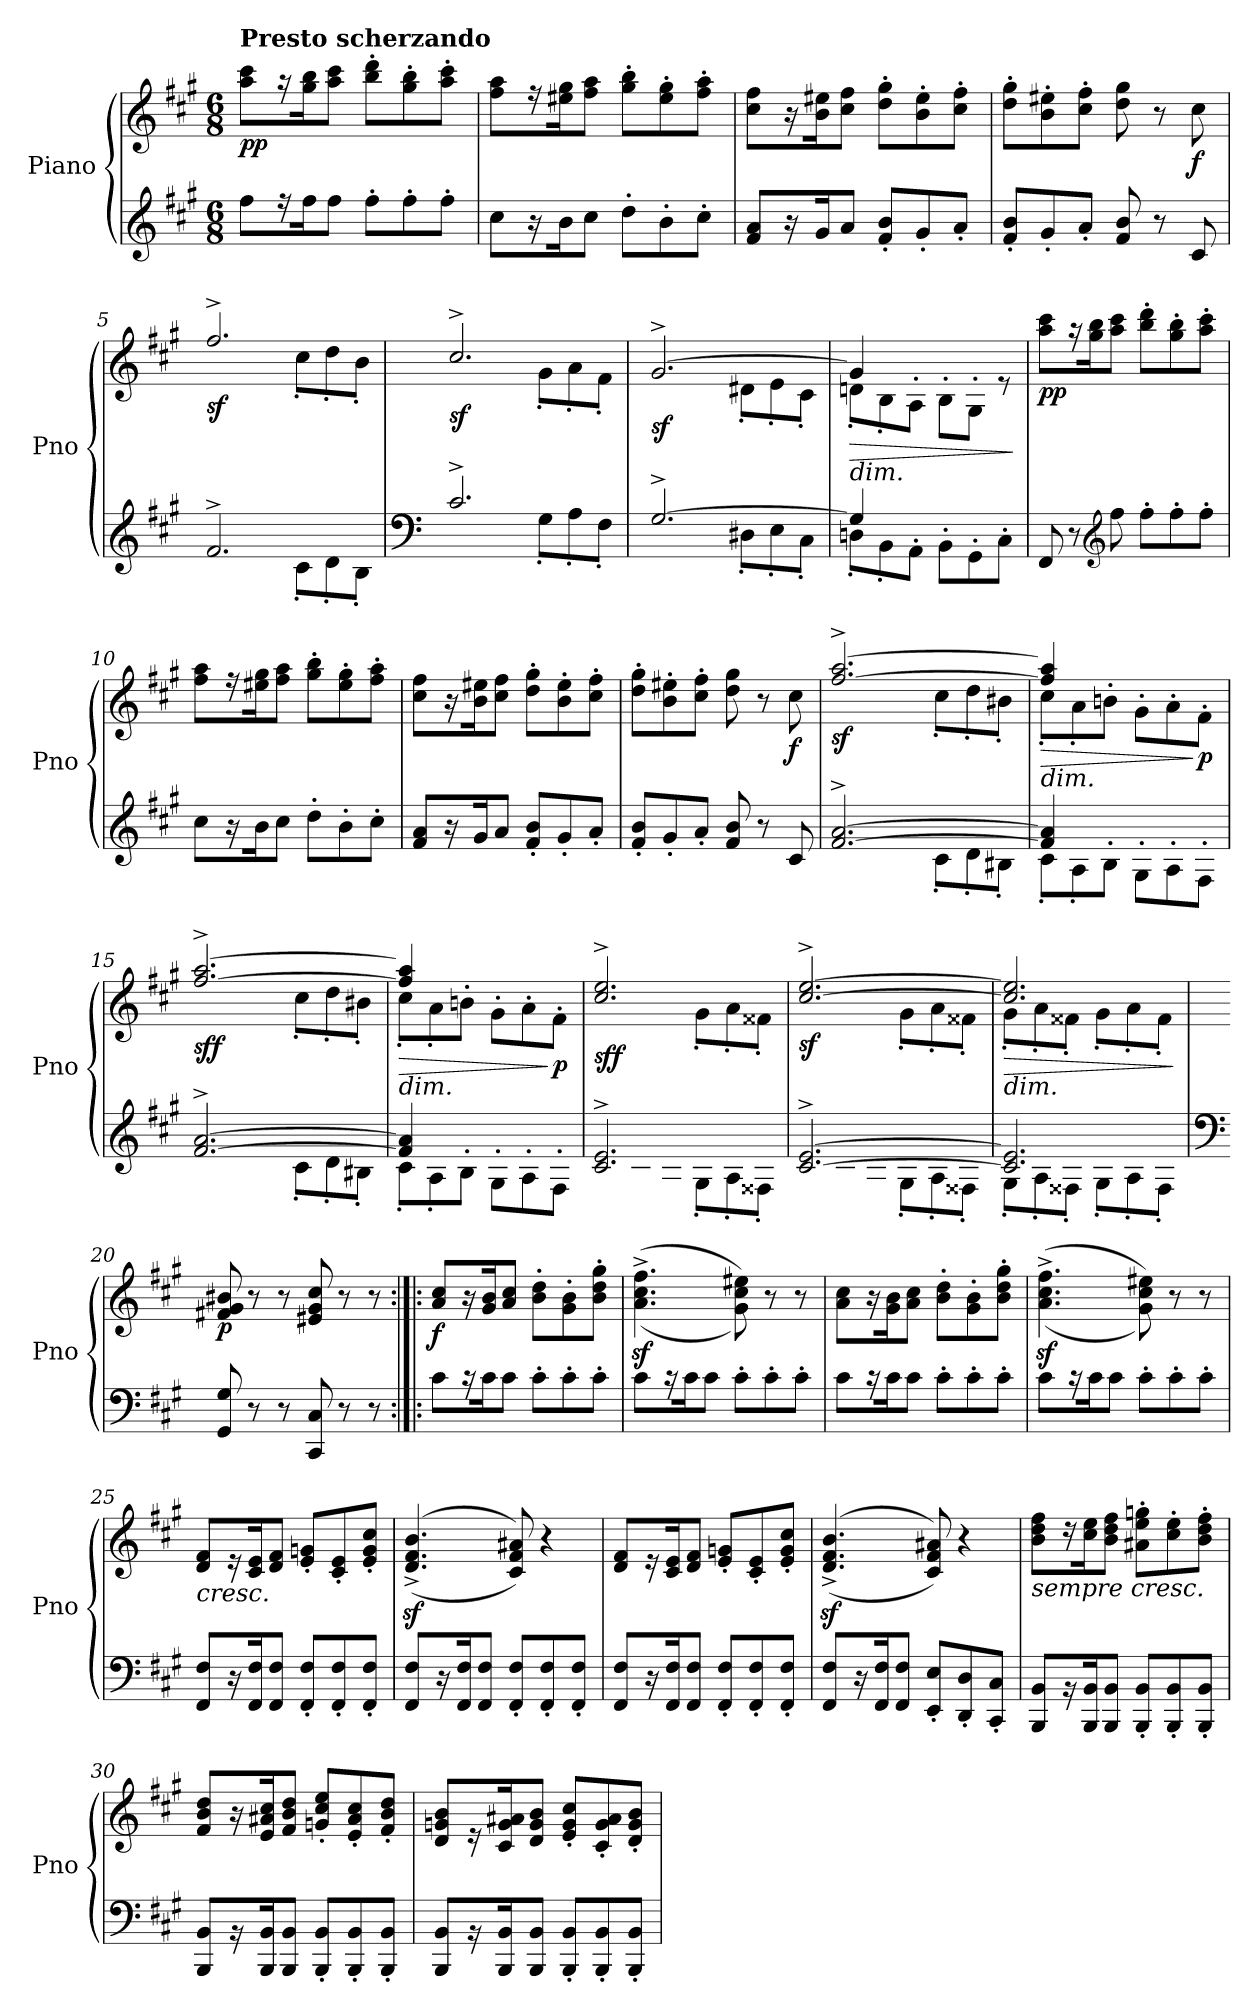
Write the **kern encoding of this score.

**kern	**kern	**dynam
*part1	*part1	*part1
*staff2	*staff1	*staff1/2
*I"Piano	*	*
*I'Pno	*	*
*clefG2	*clefG2	*
*k[f#c#g#]	*k[f#c#g#]	*
*M6/8	*M6/8	*
=1	=1	=1
!	!LO:TX:a:B:t=Presto scherzando	!
!	!	!LO:DY:b
8ff#\L	8aa\ 8ccc#\L	pp
16rff	16raa	.
16ff#\K	16gg#\ 16bb\K	.
8ff#\J	8aa\ 8ccc#\J	.
8ff#'\L	8bb\' 8ddd\'L	.
8ff#'\	8gg#\' 8bb\'	.
8ff#'\J	8aa\' 8ccc#\'J	.
=2	=2	=2
8cc#\L	8ff#\ 8aa\L	.
16r	16rff	.
16b\K	16ee#X\ 16gg#\K	.
8cc#\J	8ff#\ 8aa\J	.
8dd'\L	8gg#\' 8bb\'L	.
8b'\	8ee#\' 8gg#\'	.
8cc#'\J	8ff#\' 8aa\'J	.
=3	=3	=3
8f#/ 8a/L	8cc#\ 8ff#\L	.
16r	16r	.
16g#/K	16b\ 16ee#X\K	.
8a/J	8cc#\ 8ff#\J	.
8f#/' 8b/'L	8dd\' 8gg#\'L	.
8g#'/	8b\' 8ee#\'	.
8a'/J	8cc#\' 8ff#\'J	.
=4	=4	=4
8f#/' 8b/'L	8dd\' 8gg#\'L	.
8g#'/	8b\' 8ee#X\'	.
8a'/J	8cc#\' 8ff#\'J	.
8f#/ 8b/	8dd\ 8gg#\	.
8r	8r	.
!	!	!LO:DY:b
8c#/	8cc#\	f
=5	=5	=5
*^	*^	*
!	!	!	!	!LO:DY:b
2.f#^/	8f#'\Lyy	2.ff#^/	8ff#'\Lyy	sf
.	8e'\	.	8ee'\	.
.	8d'\J	.	8dd'\J	.
.	8c#'\L	.	8cc#'\L	.
.	8d'\	.	8dd'\	.
.	8B'\J	.	8b'\J	.
=6	=6	=6	=6	=6
*clefF4	*	*	*	*
!	!	!	!	!LO:DY:b
2.c#^/	8c#'\Lyy	2.cc#^/	8cc#'\Lyy	sf
.	8B'\	.	8b'\	.
.	8A'\J	.	8a'\J	.
.	8G#'\L	.	8g#'\L	.
.	8A'\	.	8a'\	.
.	8F#'\J	.	8f#'\J	.
!!LO:LB:g=z	!!
=7	=7	=7	=7	=7
!	!	!	!	!LO:DY:b
[2.G#^/	8G#'\Lyy	[2.g#^/	8g#'\Lyy	sf
.	8F#'\	.	8f#'\	.
.	8E#X'\J	.	8e#X'\J	.
.	8D#X'\L	.	8d#X'\L	.
.	8E#'\	.	8e#'\	.
.	8C#'\J	.	8c#'\J	.
=8	=8	=8	=8	=8
!	!	!LO:TX:b:i:t=dim.	!	!
!	!	!	!	!LO:HP:b
4G#/]	8Dn'\L	4g#/]	8dn'\L	>
.	8BB'\	.	8B'\	.
2ryy	8AA'\J	2ryy	8A'\J	.
.	8BB'\L	.	8B'\L	.
.	8GG#'\	.	8G#'\J	.
.	8C#'\J	.	8re	.
*v	*v	*	*	*
*	*v	*v	*
.	.	]
=9	=9	=9
!	!	!LO:DY:b
8FF#/	8aa\ 8ccc#\L	pp
8r	16raa	.
.	16gg#\ 16bb\K	.
*clefG2	*	*
8ff#\	8aa\ 8ccc#\J	.
8ff#'\L	8bb\' 8ddd\'L	.
8ff#'\	8gg#\' 8bb\'	.
8ff#'\J	8aa\' 8ccc#\'J	.
=10	=10	=10
8cc#\L	8ff#\ 8aa\L	.
16r	16rff	.
16b\K	16ee#X\ 16gg#\K	.
8cc#\J	8ff#\ 8aa\J	.
8dd'\L	8gg#\' 8bb\'L	.
8b'\	8ee#\' 8gg#\'	.
8cc#'\J	8ff#\' 8aa\'J	.
=11	=11	=11
8f#/ 8a/L	8cc#\ 8ff#\L	.
16r	16r	.
16g#/K	16b\ 16ee#X\K	.
8a/J	8cc#\ 8ff#\J	.
8f#/' 8b/'L	8dd\' 8gg#\'L	.
8g#'/	8b\' 8ee#\'	.
8a'/J	8cc#\' 8ff#\'J	.
!!LO:LB:g=z
=12	=12	=12
8f#/' 8b/'L	8dd\' 8gg#\'L	.
8g#'/	8b\' 8ee#X\'	.
8a'/J	8cc#\' 8ff#\'J	.
8f#/ 8b/	8dd\ 8gg#\	.
8r	8r	.
!	!	!LO:DY:b
8c#/	8cc#\	f
=13	=13	=13
*^	*^	*
!	!	!	!	!LO:DY:b
[2.f#/^ [2.a/^	8f#'\Lyy	[2.ff#/^ [2.aa/^	8ff#'\Lyy	sf
.	8e'\	.	8ee'\	.
.	8d'\J	.	8dd'\J	.
.	8c#'\L	.	8cc#'\L	.
.	8d'\	.	8dd'\	.
.	8B#X'\J	.	8b#X'\J	.
=14	=14	=14	=14	=14
!	!	!LO:TX:b:i:t=dim.	!	!
!	!	!	!	!LO:HP:b
4f#/] 4a/]	8c#'\L	4ff#/] 4aa/]	8cc#'\L	>
.	8A'\	.	8a'\	.
2ryy	8B'\J	2ryy	8bn'\J	.
.	8G#'\L	.	8g#'\L	.
.	8A'\	.	8a'\	.
!	!	!	!	!LO:DY:n=1:b
.	8F#'\J	.	8f#'\J	] p
=15	=15	=15	=15	=15
!	!	!	!	!LO:DY:b
!	!	!	!	!LO:DY:n=1:b
[2.f#/^ [2.a/^	8f#'\Lyy	[2.ff#/^ [2.aa/^	8ff#'\Lyy	sf f
.	8e'\	.	8ee'\	.
.	8d'\J	.	8dd'\J	.
.	8c#'\L	.	8cc#'\L	.
.	8d'\	.	8dd'\	.
.	8B#X'\J	.	8b#X'\J	.
=16	=16	=16	=16	=16
!	!	!LO:TX:b:i:t=dim.	!	!
!	!	!	!	!LO:HP:b
4f#/] 4a/]	8c#'\L	4ff#/] 4aa/]	8cc#'\L	>
.	8A'\	.	8a'\	.
2ryy	8B'\J	2ryy	8bn'\J	.
.	8G#'\L	.	8g#'\L	.
.	8A'\	.	8a'\	.
!	!	!	!	!LO:DY:n=1:b
.	8F#'\J	.	8f#'\J	] p
=17	=17	=17	=17	=17
!	!	!	!	!LO:DY:b
!	!	!	!	!LO:DY:n=1:b
2.c#/^ 2.e/^	8c#'\Lyy	2.cc#/^ 2.ee/^	8cc#'\Lyy	sf f
.	8B'\	.	8b'\	.
.	8A'\J	.	8a'\J	.
.	8G#'\L	.	8g#'\L	.
.	8A'\	.	8a'\	.
.	8F##X'\J	.	8f##X'\J	.
!!LO:LB:g=z	!!
=18	=18	=18	=18	=18
!	!	!	!	!LO:DY:b
[2.c#/^ [2.e/^	8c#'\Lyy	[2.cc#/^ [2.ee/^	8cc#'\Lyy	sf
.	8B'\	.	8b'\	.
.	8A'\J	.	8a'\J	.
.	8G#'\L	.	8g#'\L	.
.	8A'\	.	8a'\	.
.	8F##X'\J	.	8f##X'\J	.
=19	=19	=19	=19	=19
!	!	!LO:TX:b:i:t=dim.	!	!
!	!	!	!	!LO:HP:b
2.c#/] 2.e/]	8G#'\L	2.cc#/] 2.ee/]	8g#'\L	>
.	8A'\	.	8a'\	.
.	8F##X'\J	.	8f##X'\J	.
.	8G#'\L	.	8g#'\L	.
.	8A'\	.	8a'\	.
.	8F##'\J	.	8f##'\J	.
*v	*v	*	*	*
*	*v	*v	*
.	.	]
=20	=20	=20
*clefF4	*	*
!	!	!LO:DY:b
8GG#/ 8G#/	8f#X/ 8g#/ 8b#X/	p
8r	8r	.
8r	8r	.
8CC#/ 8C#/	8e#X/ 8g#/ 8cc#/	.
8r	8r	.
8r	8r	.
=21:|!|:	=21:|!|:	=21:|!|:
!	!	!LO:DY:b
8c#\L	8a/ 8cc#/L	f
16rc	16r	.
16c#\K	16g#/ 16b/K	.
8c#\J	8a/ 8cc#/J	.
8c#'\L	8b\' 8dd\'L	.
8c#'\	8g#\' 8b\'	.
8c#'\J	8b\' 8dd\' 8gg#\'J	.
=22	=22	=22
8c#\L	(>(<4.a\z<^ 4.cc#\z<^ 4.ff#\z<^	.
16rc	.	.
16c#\K	.	.
8c#\J	.	.
8c#'\L	8g#\ 8cc#\ 8ee#X\))	.
8c#'\	8r	.
8c#'\J	8r	.
!!LO:LB:g=z
=23	=23	=23
8c#\L	8a\ 8cc#\L	.
16rc	16r	.
16c#\K	16g#\ 16b\K	.
8c#\J	8a\ 8cc#\J	.
8c#'\L	8b\' 8dd\'L	.
8c#'\	8g#\' 8b\'	.
8c#'\J	8b\' 8dd\' 8gg#\'J	.
=24	=24	=24
8c#\L	(>(<4.a\z<^ 4.cc#\z<^ 4.ff#\z<^	.
16rc	.	.
16c#\K	.	.
8c#\J	.	.
8c#'\L	8g#\ 8cc#\ 8ee#X\))	.
8c#'\	8r	.
8c#'\J	8r	.
=25	=25	=25
!	!LO:TX:b:i:t=cresc.	!
8FF#/ 8F#/L	8d/ 8f#/L	.
16r	16r	.
16FF#/ 16F#/K	16c#/ 16e/K	.
8FF#/ 8F#/J	8d/ 8f#/J	.
8FF#/' 8F#/'L	8e/' 8gn/'L	.
8FF#/' 8F#/'	8c#/' 8e/'	.
8FF#/' 8F#/'J	8e/' 8g/' 8cc#/'J	.
=26	=26	=26
8FF#/ 8F#/L	(<(>4.d/z<^ 4.f#/z<^ 4.b/z<^	.
16r	.	.
16FF#/ 16F#/K	.	.
8FF#/ 8F#/J	.	.
8FF#/' 8F#/'L	8c#/ 8f#/ 8a#X/))	.
8FF#/' 8F#/'	4r	.
8FF#/' 8F#/'J	.	.
=27	=27	=27
8FF#/ 8F#/L	8d/ 8f#/L	.
16r	16r	.
16FF#/ 16F#/K	16c#/ 16e/K	.
8FF#/ 8F#/J	8d/ 8f#/J	.
8FF#/' 8F#/'L	8e/' 8gn/'L	.
8FF#/' 8F#/'	8c#/' 8e/'	.
8FF#/' 8F#/'J	8e/' 8g/' 8cc#/'J	.
=28	=28	=28
8FF#/ 8F#/L	(<(>4.d/z<^ 4.f#/z<^ 4.b/z<^	.
16r	.	.
16FF#/ 16F#/K	.	.
8FF#/ 8F#/J	.	.
8EE/' 8E/'L	8c#/ 8f#/ 8a#X/))	.
8DD/' 8D/'	4r	.
8CC#/' 8C#/'J	.	.
!!LO:PB:g=z
=29	=29	=29
!	!LO:TX:b:i:t=sempre cresc.	!
8BBB/ 8BB/L	8b\ 8dd\ 8ff#\L	.
16rBB	16rdd	.
16BBB/ 16BB/K	16cc#\ 16ee\K	.
8BBB/ 8BB/J	8b\ 8dd\ 8ff#\J	.
8BBB/' 8BB/'L	8a#X\' 8ee\' 8ggn\'L	.
8BBB/' 8BB/'	8cc#\' 8ee\'	.
8BBB/' 8BB/'J	8b\' 8dd\' 8ff#\'J	.
=30	=30	=30
8BBB/ 8BB/L	8f#/ 8b/ 8dd/L	.
16rBB	16r	.
16BBB/ 16BB/K	16e/ 16a#X/ 16cc#/K	.
8BBB/ 8BB/J	8f#/ 8b/ 8dd/J	.
8BBB/' 8BB/'L	8gn/' 8cc#/' 8ee/'L	.
8BBB/' 8BB/'	8e/' 8a#/' 8cc#/'	.
8BBB/' 8BB/'J	8f#/' 8b/' 8dd/'J	.
=31	=31	=31
8BBB/ 8BB/L	8d/ 8gn/ 8b/L	.
16rBB	16r	.
16BBB/ 16BB/K	16c#/ 16g/ 16a#X/K	.
8BBB/ 8BB/J	8d/ 8g/ 8b/J	.
8BBB/' 8BB/'L	8e/' 8g/' 8cc#/'L	.
8BBB/' 8BB/'	8c#/' 8g/' 8a#/'	.
8BBB/' 8BB/'J	8d/' 8g/' 8b/'J	.
=	=	=
*-	*-	*-
